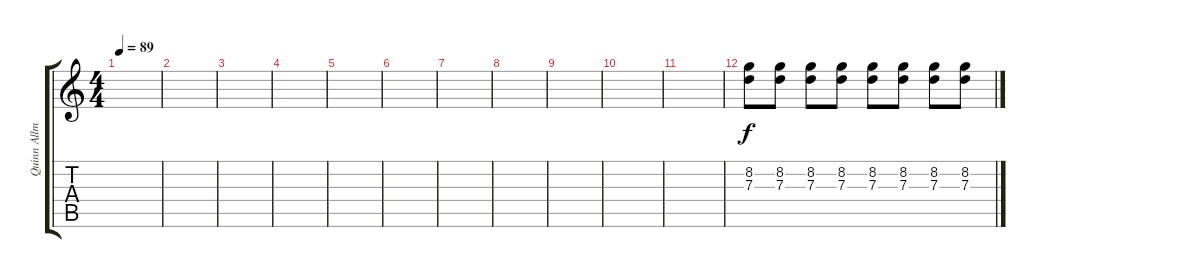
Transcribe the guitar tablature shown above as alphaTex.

\track ("Quinn Allman - Guitar 1" "Quinn Allm") {instrument electricguitarjazz}
\staff {score tabs}
\tuning (E4 B3 G3 D3 A2 E2) {hide}
\ts (4 4)
\tempo 89
\clef g2
\ks c
|
|
|
|
|
|
|
|
|
|
|
(8.2 7.3).8 (8.2 7.3).8 (8.2 7.3).8 (8.2 7.3).8 (8.2 7.3).8 (8.2 7.3).8 (8.2 7.3).8 (8.2 7.3).8
